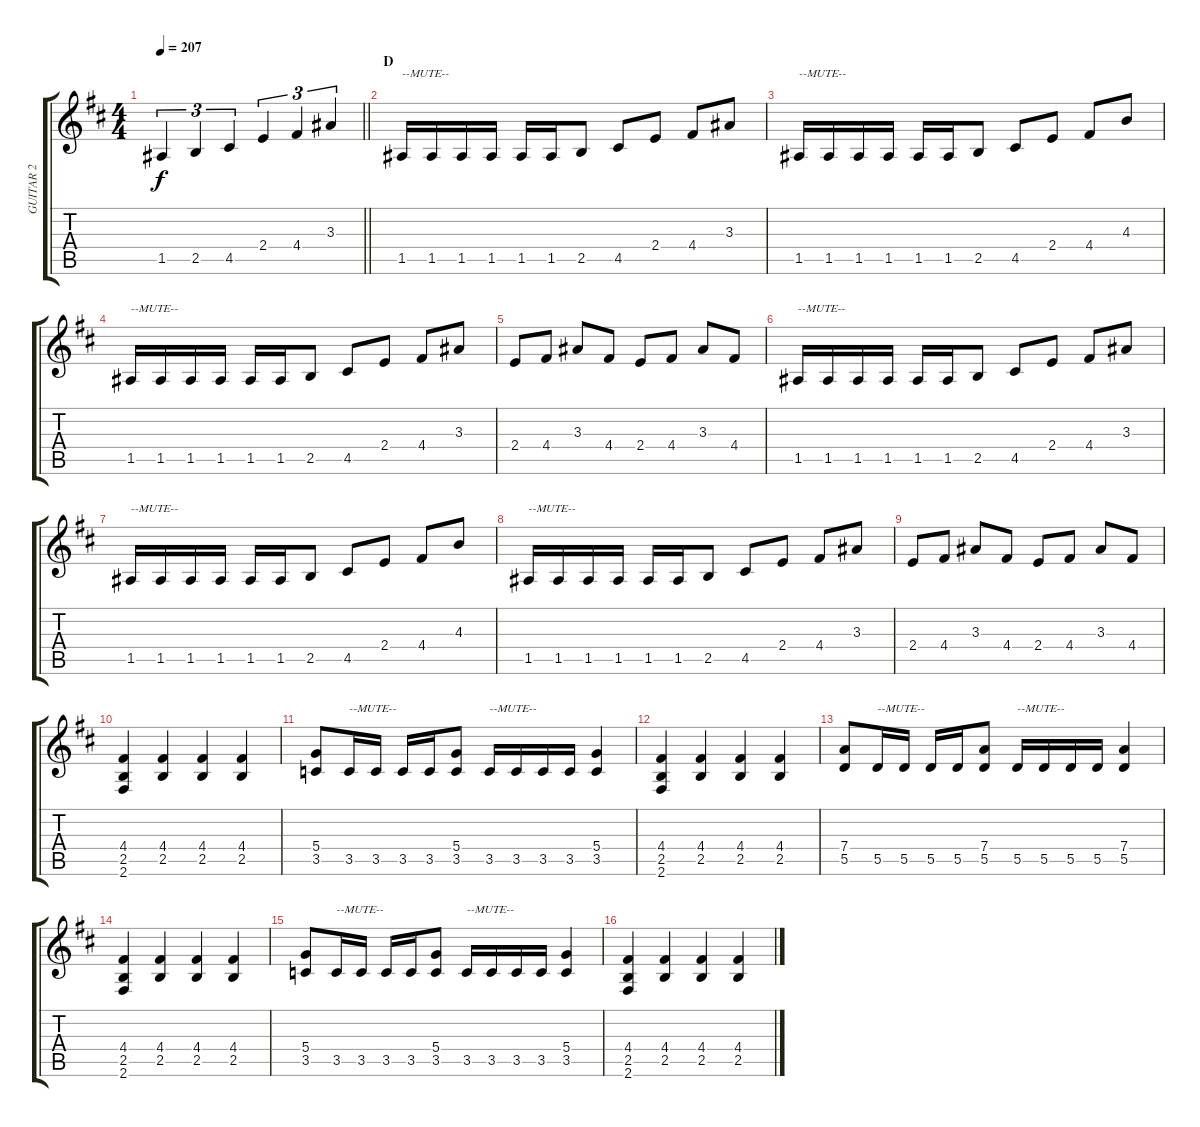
\track ("GUITAR 2" "GUITAR 2") {instrument distortionguitar}
\staff {score tabs}
\tuning (E4 B3 G3 D3 A2 E2) {hide}
\ts (4 4)
\tempo 207
\clef g2
\barLineRight lightlight
\ks d
1.5.4{tu (3 2) dy f} 2.5.4{tu (3 2)} 4.5.4{tu (3 2)} 2.4.4{tu (3 2)} 4.4.4{tu (3 2)} 3.3.4{tu (3 2)} |
\section ("" "D")
1.5.16{txt "--MUTE--"} 1.5.16 1.5.16 1.5.16 1.5.16 1.5.16 2.5.8 4.5.8 2.4.8 4.4.8 3.3.8 |
1.5.16{txt "--MUTE--"} 1.5.16 1.5.16 1.5.16 1.5.16 1.5.16 2.5.8 4.5.8 2.4.8 4.4.8 4.3.8 |
1.5.16{txt "--MUTE--"} 1.5.16 1.5.16 1.5.16 1.5.16 1.5.16 2.5.8 4.5.8 2.4.8 4.4.8 3.3.8 |
2.4.8 4.4.8 3.3.8 4.4.8 2.4.8 4.4.8 3.3.8 4.4.8 |
1.5.16{txt "--MUTE--"} 1.5.16 1.5.16 1.5.16 1.5.16 1.5.16 2.5.8 4.5.8 2.4.8 4.4.8 3.3.8 |
1.5.16{txt "--MUTE--"} 1.5.16 1.5.16 1.5.16 1.5.16 1.5.16 2.5.8 4.5.8 2.4.8 4.4.8 4.3.8 |
1.5.16{txt "--MUTE--"} 1.5.16 1.5.16 1.5.16 1.5.16 1.5.16 2.5.8 4.5.8 2.4.8 4.4.8 3.3.8 |
2.4.8 4.4.8 3.3.8 4.4.8 2.4.8 4.4.8 3.3.8 4.4.8 |
(4.4 2.5 2.6).4 (4.4 2.5).4 (4.4 2.5).4 (4.4 2.5).4 |
(5.4 3.5).8 3.5.16{txt "--MUTE--"} 3.5.16 3.5.16 3.5.16 (5.4 3.5).8 3.5.16{txt "--MUTE--"} 3.5.16 3.5.16 3.5.16 (5.4 3.5).4 |
(4.4 2.5 2.6).4 (4.4 2.5).4 (4.4 2.5).4 (4.4 2.5).4 |
(7.4 5.5).8 5.5.16{txt "--MUTE--"} 5.5.16 5.5.16 5.5.16 (7.4 5.5).8 5.5.16{txt "--MUTE--"} 5.5.16 5.5.16 5.5.16 (7.4 5.5).4 |
(4.4 2.5 2.6).4 (4.4 2.5).4 (4.4 2.5).4 (4.4 2.5).4 |
(5.4 3.5).8 3.5.16{txt "--MUTE--"} 3.5.16 3.5.16 3.5.16 (5.4 3.5).8 3.5.16{txt "--MUTE--"} 3.5.16 3.5.16 3.5.16 (5.4 3.5).4 |
(4.4 2.5 2.6).4 (4.4 2.5).4 (4.4 2.5).4 (4.4 2.5).4
